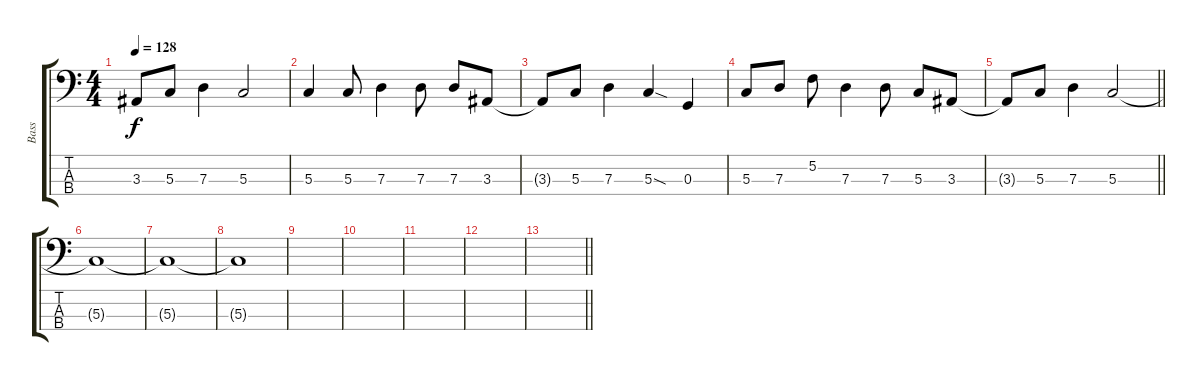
\track ("Bass" "Bass") {instrument electricbassfinger}
\staff {score tabs}
\tuning (F2 C2 G1 D1) {hide}
\ts (4 4)
\tempo 128
\clef f4
\ks c
3.3{t}.8{dy f} 5.3.8 7.3.4 5.3.2 |
5.3.4 5.3.8 7.3.4 7.3.8 7.3.8 3.3.8 |
3.3{t}.8 5.3.8 7.3.4 5.3{sod}.4 0.3.4 |
5.3.8 7.3.8 5.2.8 7.3.4 7.3.8 5.3.8 3.3.8 |
\barLineRight lightlight
3.3{t}.8 5.3.8 7.3.4 5.3.2 |
5.3{t}.1 |
5.3{t}.1 |
5.3{t}.1 |
|
|
|
|
\barLineRight lightlight
